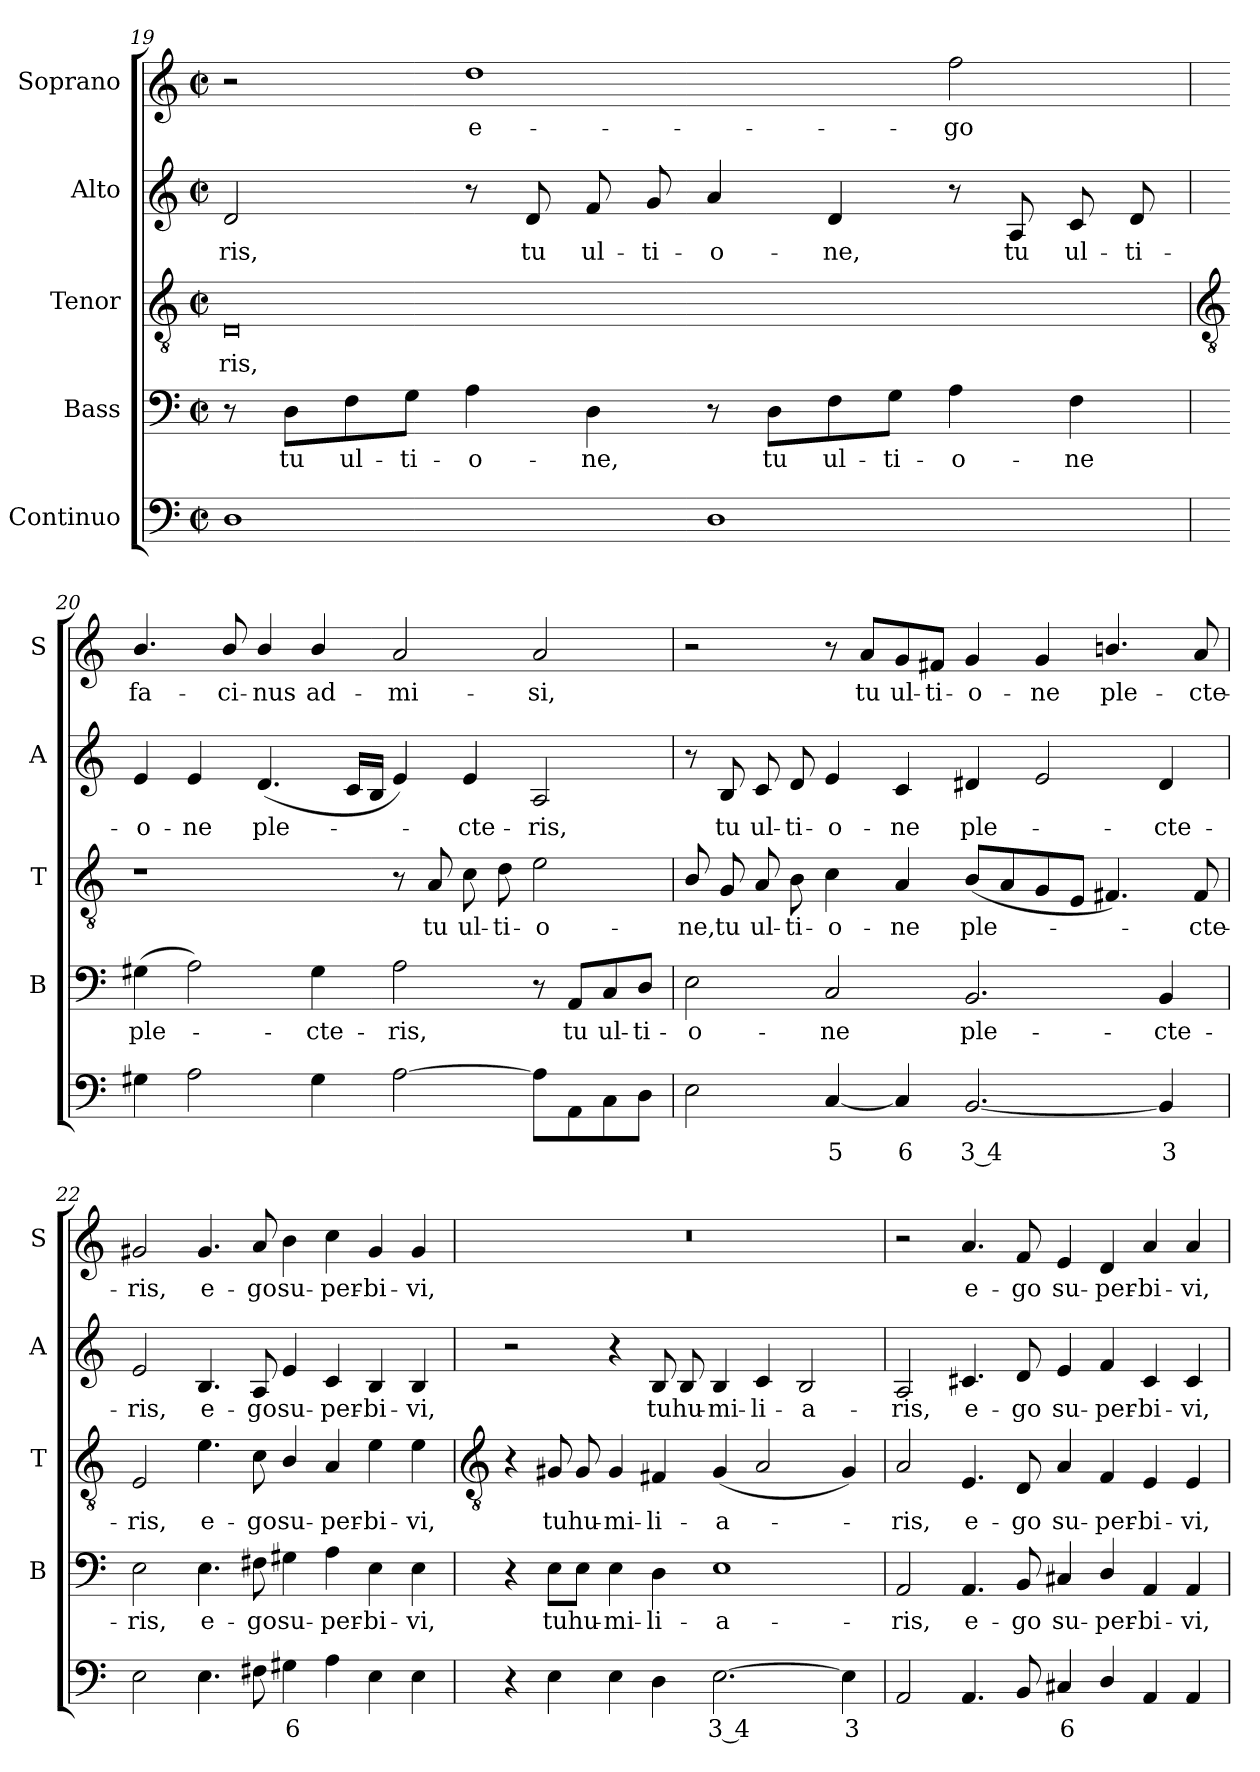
**kern	**text	**kern	**text	**kern	**text	**kern	**text	**kern	**text
*part5	*part5	*part4	*part4	*part3	*part3	*part2	*part2	*part1	*part1
*staff5	*staff5	*staff4	*staff4	*staff3	*staff3	*staff2	*staff2	*staff1	*staff1
*I"Continuo	*	*I"Bass	*	*I"Tenor	*	*I"Alto	*	*I"Soprano	*
*	*	*I'B	*	*I'T	*	*I'A	*	*I'S	*
*clefF4	*	*clefF4	*	*clefGv2	*	*clefG2	*	*clefG2	*
*k[]	*	*k[]	*	*k[]	*	*k[]	*	*k[]	*
*C:	*	*C:	*	*C:	*	*C:	*	*C:	*
*M4/2	*	*M4/2	*	*M4/2	*	*M4/2	*	*M4/2	*
*met(c|)	*	*met(c|)	*	*met(c|)	*	*met(c|)	*	*met(c|)	*
=19	=19	=19	=19	=19	=19	=19	=19	=19	=19
!	!	!	!	!	!LO:LY:b	!	!LO:LY:b	!	!
1D	.	8r	.	0D	-ris,	2d	ris,	2r	.
!	!	!	!LO:LY:b	!	!	!	!	!	!
.	.	8D\L	tu	.	.	.	.	.	.
!	!	!	!LO:LY:b	!	!	!	!	!	!
.	.	8F\	ul-	.	.	.	.	.	.
!	!	!	!LO:LY:b	!	!	!	!	!	!
.	.	8G\J	-ti-	.	.	.	.	.	.
!	!	!	!LO:LY:b	!	!	!	!	!	!LO:LY:b
.	.	4A	-o-	.	.	8r	.	1dd	e-
!	!	!	!	!	!	!	!LO:LY:b	!	!
.	.	.	.	.	.	8d	tu	.	.
!	!	!	!LO:LY:b	!	!	!	!LO:LY:b	!	!
.	.	4D	-ne,	.	.	8f	ul-	.	.
!	!	!	!	!	!	!	!LO:LY:b	!	!
.	.	.	.	.	.	8g	-ti-	.	.
!	!	!	!	!	!	!	!LO:LY:b	!	!
1D	.	8r	.	.	.	4a	-o-	.	.
!	!	!	!LO:LY:b	!	!	!	!	!	!
.	.	8D\L	tu	.	.	.	.	.	.
!	!	!	!LO:LY:b	!	!	!	!LO:LY:b	!	!
.	.	8F\	ul-	.	.	4d	-ne,	.	.
!	!	!	!LO:LY:b	!	!	!	!	!	!
.	.	8G\J	-ti-	.	.	.	.	.	.
!	!	!	!LO:LY:b	!	!	!	!	!	!LO:LY:b
.	.	4A	-o-	.	.	8r	.	2ff	-go
!	!	!	!	!	!	!	!LO:LY:b	!	!
.	.	.	.	.	.	8A	tu	.	.
!	!	!	!LO:LY:b	!	!	!	!LO:LY:b	!	!
.	.	4F	-ne	.	.	8c	ul-	.	.
!	!	!	!	!	!	!	!LO:LY:b	!	!
.	.	.	.	.	.	8d	-ti-	.	.
!!LO:LB:g=z
=20	=20	=20	=20	=20	=20	=20	=20	=20	=20
*	*	*	*	*clefGv2	*	*	*	*	*
!	!	!	!LO:LY:b	!	!	!	!LO:LY:b	!	!LO:LY:b
4G#X	.	(>4G#X	ple-	1r	.	4e	-o-	4.b/	fa-
!	!	!	!	!	!	!	!LO:LY:b	!	!
2A	.	2A)	.	.	.	4e	-ne	.	.
!	!	!	!	!	!	!	!	!	!LO:LY:b
.	.	.	.	.	.	.	.	8b/	-ci-
!	!	!	!	!	!	!	!LO:LY:b	!	!LO:LY:b
.	.	.	.	.	.	(<4.d	ple-	4b/	-nus
!	!	!	!LO:LY:b	!	!	!	!	!	!LO:LY:b
4G#	.	4G#	cte-	.	.	.	.	4b/	ad-
.	.	.	.	.	.	16cLL	.	.	.
.	.	.	.	.	.	16BJJ	.	.	.
!	!	!	!LO:LY:b	!	!	!	!	!	!LO:LY:b
[2A	.	2A	-ris,	8r	.	4e)	.	2a	-mi-
!	!	!	!	!	!LO:LY:b	!	!	!	!
.	.	.	.	8A	tu	.	.	.	.
!	!	!	!	!	!LO:LY:b	!	!LO:LY:b	!	!
.	.	.	.	8c	ul-	4e	cte-	.	.
!	!	!	!	!	!LO:LY:b	!	!	!	!
.	.	.	.	8d	-ti-	.	.	.	.
!	!	!	!	!	!LO:LY:b	!	!LO:LY:b	!	!LO:LY:b
8AL]	.	8r	.	2e	-o-	2A	-ris,	2a	-si,
!	!	!	!LO:LY:b	!	!	!	!	!	!
8AA	.	8AA/L	tu	.	.	.	.	.	.
!	!	!	!LO:LY:b	!	!	!	!	!	!
8C	.	8C/	ul-	.	.	.	.	.	.
!	!	!	!LO:LY:b	!	!	!	!	!	!
8DJ	.	8D/J	-ti-	.	.	.	.	.	.
=21	=21	=21	=21	=21	=21	=21	=21	=21	=21
!	!	!	!LO:LY:b	!	!LO:LY:b	!	!	!	!
2E	.	2E	-o-	8B/	-ne,	8r	.	2r	.
!	!	!	!	!	!LO:LY:b	!	!LO:LY:b	!	!
.	.	.	.	8G	tu	8B	tu	.	.
!	!	!	!	!	!LO:LY:b	!	!LO:LY:b	!	!
.	.	.	.	8A	ul-	8c	ul-	.	.
!	!	!	!	!	!LO:LY:b	!	!LO:LY:b	!	!
.	.	.	.	8B	-ti-	8d	-ti-	.	.
!	!LO:LY:b	!	!LO:LY:b	!	!LO:LY:b	!	!LO:LY:b	!	!
[4C	5	2C	-ne	4c	-o-	4e	-o-	8r	.
!	!	!	!	!	!	!	!	!	!LO:LY:b
.	.	.	.	.	.	.	.	8a/L	tu
!	!LO:LY:b	!	!	!	!LO:LY:b	!	!LO:LY:b	!	!LO:LY:b
4C]	6	.	.	4A	-ne	4c	-ne	8g/	ul-
!	!	!	!	!	!	!	!	!	!LO:LY:b
.	.	.	.	.	.	.	.	8f#X/J	-ti-
!	!LO:LY:b	!	!LO:LY:b	!	!LO:LY:b	!	!LO:LY:b	!	!LO:LY:b
[2.BB	3 4	2.BB	ple-	(<8BL	ple-	4d#X	ple-	4g	-o-
.	.	.	.	8A	.	.	.	.	.
!	!	!	!	!	!	!	!	!	!LO:LY:b
.	.	.	.	8G	.	2e	.	4g	-ne
.	.	.	.	8EJ	.	.	.	.	.
!	!	!	!	!	!	!	!	!	!LO:LY:b
.	.	.	.	4.F#X)	.	.	.	4.bn/	ple-
!	!LO:LY:b	!	!LO:LY:b	!	!	!	!LO:LY:b	!	!
4BB]	3	4BB	-cte-	.	.	4d#	-cte-	.	.
!	!	!	!	!	!LO:LY:b	!	!	!	!LO:LY:b
.	.	.	.	8F#	cte-	.	.	8a	-cte-
=22	=22	=22	=22	=22	=22	=22	=22	=22	=22
!	!	!	!LO:LY:b	!	!LO:LY:b	!	!LO:LY:b	!	!LO:LY:b
2E	.	2E	-ris,	2E	-ris,	2e	-ris,	2g#X	-ris,
!	!	!	!LO:LY:b	!	!LO:LY:b	!	!LO:LY:b	!	!LO:LY:b
4.E	.	4.E	e-	4.e	e-	4.B	e-	4.g#	e-
!	!	!	!LO:LY:b	!	!LO:LY:b	!	!LO:LY:b	!	!LO:LY:b
8F#X	.	8F#X	-go	8c	-go	8A	-go	8a	-go
!	!LO:LY:b	!	!LO:LY:b	!	!LO:LY:b	!	!LO:LY:b	!	!LO:LY:b
4G#X	6	4G#X	su-	4B/	su-	4e	su-	4b	su-
!	!	!	!LO:LY:b	!	!LO:LY:b	!	!LO:LY:b	!	!LO:LY:b
4A	.	4A	-per-	4A	-per-	4c	-per-	4cc	-per-
!	!	!	!LO:LY:b	!	!LO:LY:b	!	!LO:LY:b	!	!LO:LY:b
4E	.	4E	-bi-	4e	-bi-	4B	-bi-	4g#	-bi-
!	!	!	!LO:LY:b	!	!LO:LY:b	!	!LO:LY:b	!	!LO:LY:b
4E	.	4E	-vi,	4e	-vi,	4B	-vi,	4g#	-vi,
!!LO:LB:g=z
=23	=23	=23	=23	=23	=23	=23	=23	=23	=23
*	*	*	*	*clefGv2	*	*	*	*	*
4r	.	4r	.	4r	.	2r	.	0r	.
!	!	!	!LO:LY:b	!	!LO:LY:b	!	!	!	!
4E	.	8E\L	tu	8G#X	tu	.	.	.	.
!	!	!	!LO:LY:b	!	!LO:LY:b	!	!	!	!
.	.	8E\J	hu-	8G#	hu-	.	.	.	.
!	!	!	!LO:LY:b	!	!LO:LY:b	!	!	!	!
4E	.	4E	-mi-	4G#	-mi-	4r	.	.	.
!	!	!	!LO:LY:b	!	!LO:LY:b	!	!LO:LY:b	!	!
4D	.	4D	-li-	4F#X	-li-	8B	tu	.	.
!	!	!	!	!	!	!	!LO:LY:b	!	!
.	.	.	.	.	.	8B	hu-	.	.
!	!LO:LY:b	!	!LO:LY:b	!	!LO:LY:b	!	!LO:LY:b	!	!
[2.E	3 4	1E	-a-	(<4G#	-a-	4B	-mi-	.	.
!	!	!	!	!	!	!	!LO:LY:b	!	!
.	.	.	.	2A	.	4c	-li-	.	.
!	!	!	!	!	!	!	!LO:LY:b	!	!
.	.	.	.	.	.	2B	-a-	.	.
!	!LO:LY:b	!	!	!	!	!	!	!	!
4E]	3	.	.	4G#)	.	.	.	.	.
=24	=24	=24	=24	=24	=24	=24	=24	=24	=24
!	!	!	!LO:LY:b	!	!LO:LY:b	!	!LO:LY:b	!	!
2AA	.	2AA	-ris,	2A	ris,	2A	-ris,	2r	.
!	!	!	!LO:LY:b	!	!LO:LY:b	!	!LO:LY:b	!	!LO:LY:b
4.AA	.	4.AA	e-	4.E	e-	4.c#X	e-	4.a	e-
!	!	!	!LO:LY:b	!	!LO:LY:b	!	!LO:LY:b	!	!LO:LY:b
8BB	.	8BB	-go	8D	-go	8d	-go	8f	-go
!	!LO:LY:b	!	!LO:LY:b	!	!LO:LY:b	!	!LO:LY:b	!	!LO:LY:b
4C#X	6	4C#X	su-	4A	su-	4e	su-	4e	su-
!	!	!	!LO:LY:b	!	!LO:LY:b	!	!LO:LY:b	!	!LO:LY:b
4D/	.	4D/	-per-	4F	-per-	4f	-per-	4d	-per-
!	!	!	!LO:LY:b	!	!LO:LY:b	!	!LO:LY:b	!	!LO:LY:b
4AA	.	4AA	-bi-	4E	-bi-	4c#	-bi-	4a	-bi-
!	!	!	!LO:LY:b	!	!LO:LY:b	!	!LO:LY:b	!	!LO:LY:b
4AA	.	4AA	-vi,	4E	-vi,	4c#	-vi,	4a	-vi,
=	=	=	=	=	=	=	=	=	=
*-	*-	*-	*-	*-	*-	*-	*-	*-	*-
